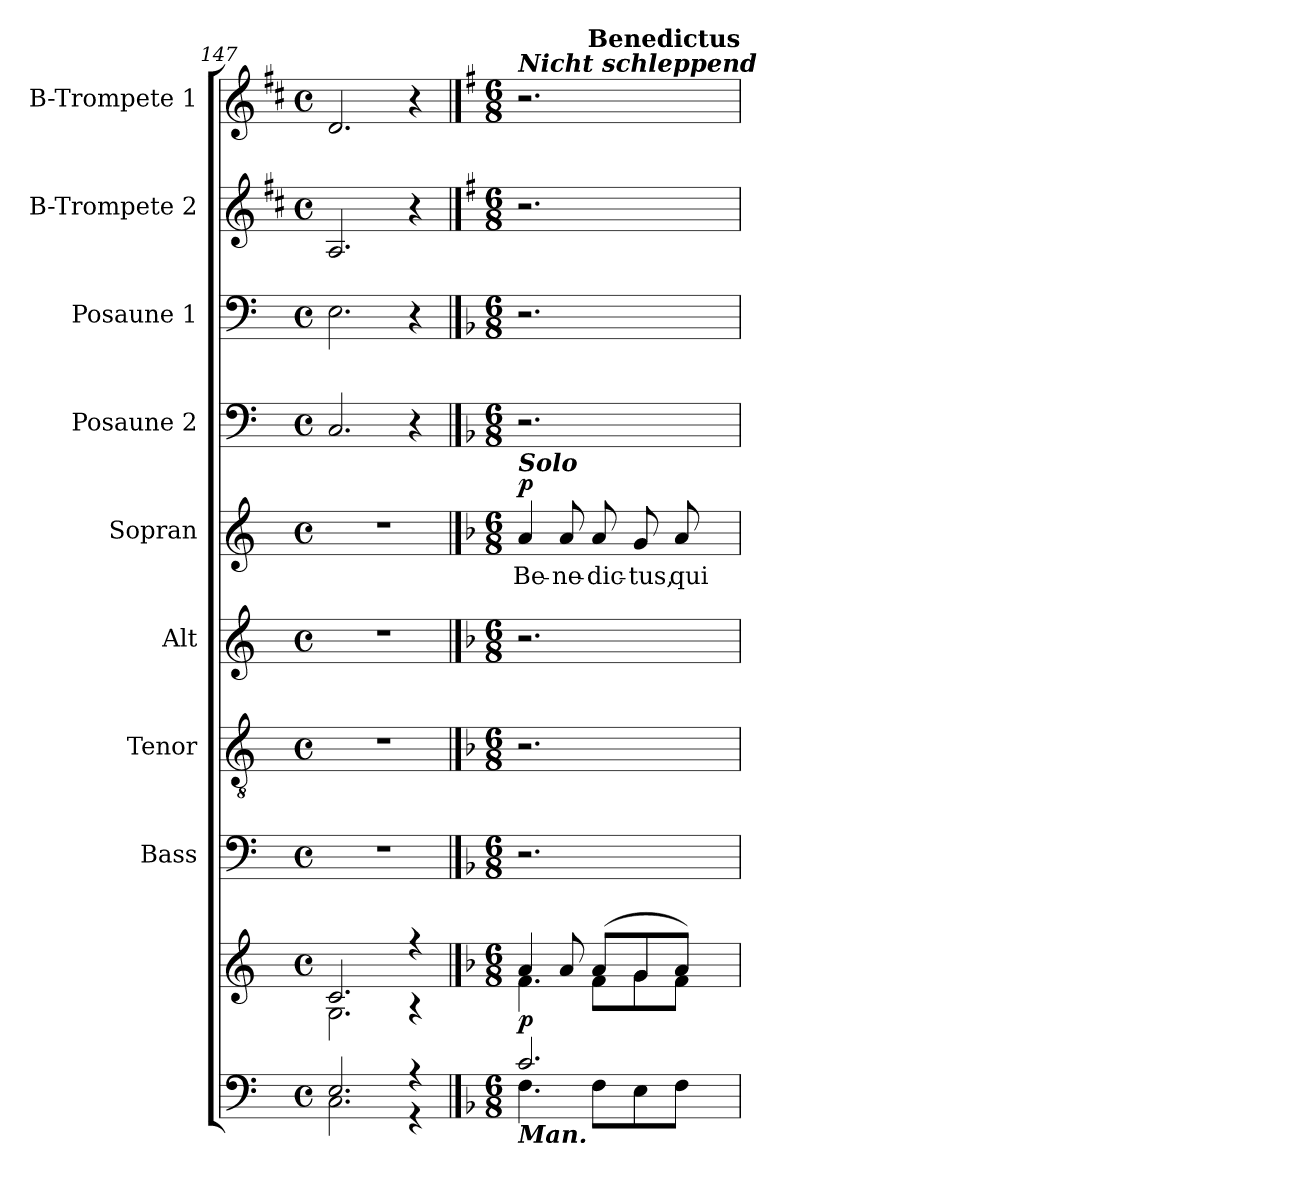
**kern	**kern	**dynam	**kern	**kern	**kern	**kern	**text	**dynam	**kern	**kern	**kern	**kern
*part9	*part9	*part9	*part8	*part7	*part6	*part5	*part5	*part5	*part4	*part3	*part2	*part1
*staff10	*staff9	*staff9/10	*staff8	*staff7	*staff6	*staff5	*staff5	*staff5	*staff4	*staff3	*staff2	*staff1
*	*	*	*I"Bass	*I"Tenor	*I"Alt	*I"Sopran	*	*	*I"Posaune 2	*I"Posaune 1	*I"B-Trompete 2	*I"B-Trompete 1
*	*	*	*I'B.	*I'T.	*I'A.	*I'S.	*	*	*I'Pos. 2	*I'Pos. 1	*I'B Trp. 2	*I'B Trp. 1
*clefF4	*clefG2	*	*clefF4	*clefGv2	*clefG2	*clefG2	*	*	*clefF4	*clefF4	*clefG2	*clefG2
*	*	*	*	*	*	*	*	*	*	*	*ITrd1c2	*ITrd1c2
*k[]	*k[]	*	*k[]	*k[]	*k[]	*k[]	*	*	*k[]	*k[]	*k[]	*k[]
*C:	*C:	*	*C:	*C:	*C:	*C:	*	*	*C:	*C:	*C:	*C:
*M4/4	*M4/4	*	*M4/4	*M4/4	*M4/4	*M4/4	*	*	*M4/4	*M4/4	*M4/4	*M4/4
*met(c)	*met(c)	*	*met(c)	*met(c)	*met(c)	*met(c)	*	*	*met(c)	*met(c)	*met(c)	*met(c)
=147	=147	=147	=147	=147	=147	=147	=147	=147	=147	=147	=147	=147
*^	*^	*	*	*	*	*	*	*	*	*	*	*
2.E/	2.C\	2.c/	2.G\	.	1r	1r	1r	1r	.	.	2.C/	2.E\	2.G/	2.c/
4r	4r	4r	4r	.	.	.	.	.	.	.	4r	4r	4r	4r
!!LO:PB:g=z
==148	==148	==148	==148	==148	==148	==148	==148	==148	==148	==148	==148	==148	==148	==148
*k[b-]	*	*k[b-]	*	*	*k[b-]	*k[b-]	*k[b-]	*k[b-]	*	*	*k[b-]	*k[b-]	*k[b-]	*k[b-]
*F:	*	*F:	*	*	*F:	*F:	*F:	*F:	*	*	*F:	*F:	*F:	*F:
*M6/8	*	*M6/8	*	*	*M6/8	*M6/8	*M6/8	*M6/8	*	*	*M6/8	*M6/8	*M6/8	*M6/8
!	!	!	!	!	!	!	!	!	!	!	!	!	!	!LO:TX:a:Bi:t=Nicht schleppend
!	!	!	!	!	!	!	!	!LO:TX:a:Bi:t=Solo	!	!	!	!	!	!
!LO:TX:b:Bi:t=Man.	!	!	!	!	!	!	!	!	!	!	!	!	!	!
!	!	!	!	!LO:DY:b	!	!	!	!	!LO:LY:b	!LO:DY:a	!	!	!	!
2.c/	4.F\	4a/	4.f\	p	2.r	2.r	2.r	4a/	Be-	p	2.r	2.r	2.r	2.r
!	!	!	!	!	!	!	!	!	!LO:LY:b	!	!	!	!	!
.	.	8a/	.	.	.	.	.	8a/	-ne-	.	.	.	.	.
!	!	!	!	!	!	!	!	!	!LO:LY:b	!	!	!	!	!
.	8F\L	(>8a/L	8f\L	.	.	.	.	8a/	-dic-	.	.	.	.	.
!	!	!	!	!	!	!	!	!	!LO:LY:b	!	!	!	!	!
.	8E\	8g/	8g\	.	.	.	.	8g/	-tus,	.	.	.	.	.
!	!	!	!	!	!	!	!	!	!LO:LY:b	!	!	!	!	!
.	8F\J	8a/J)	8f\J	.	.	.	.	8a/	qui	.	.	.	.	.
8..ryy	8..ryy	8..ryy	8..ryy	.	8..ryy	8..ryy	8..ryy	8..ryy	.	.	8..ryy	8..ryy	8..ryy	8..ryy
!	!	!	!	!	!	!	!	!	!	!	!	!	!	!LO:TX:a:B:t=Benedictus
*v	*v	*	*	*	*	*	*	*	*	*	*	*	*	*
*	*v	*v	*	*	*	*	*	*	*	*	*	*	*
=	=	=	=	=	=	=	=	=	=	=	=	=
*-	*-	*-	*-	*-	*-	*-	*-	*-	*-	*-	*-	*-
